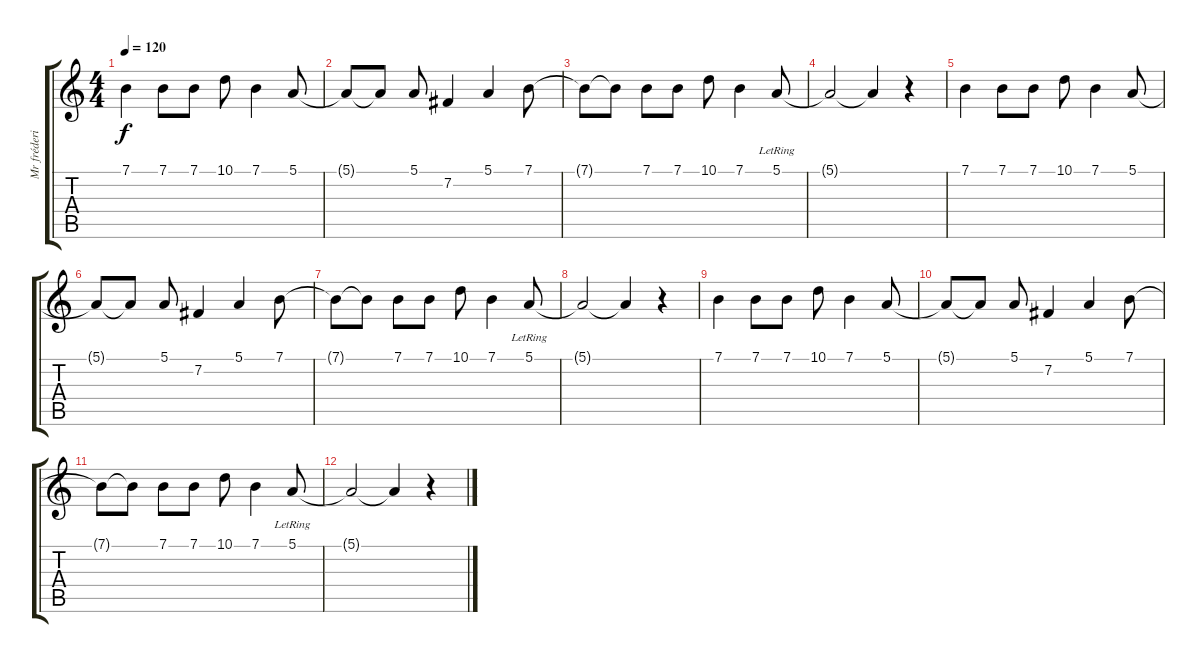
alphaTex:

\track ("Mr fréderic" "Mr fréderi") {instrument stringensemble1}
\staff {score tabs}
\tuning (E4 B3 G3 D3 A2 E2) {hide}
\ts (4 4)
\tempo 120
\clef g2
\ks c
7.1.4{dy f} 7.1.8 7.1.8 10.1.8 7.1.4 5.1.8 |
5.1{t}.8 5.1{t}.8 5.1.8 7.2.4 5.1.4 7.1.8 |
7.1{t}.8 7.1{t}.8 7.1.8 7.1.8 10.1.8 7.1.4 5.1{lr}.8 |
5.1{t}.2 5.1{t}.4 r.4 |
7.1.4 7.1.8 7.1.8 10.1.8 7.1.4 5.1.8 |
5.1{t}.8 5.1{t}.8 5.1.8 7.2.4 5.1.4 7.1.8 |
7.1{t}.8 7.1{t}.8 7.1.8 7.1.8 10.1.8 7.1.4 5.1{lr}.8 |
5.1{t}.2 5.1{t}.4 r.4 |
7.1.4 7.1.8 7.1.8 10.1.8 7.1.4 5.1.8 |
5.1{t}.8 5.1{t}.8 5.1.8 7.2.4 5.1.4 7.1.8 |
7.1{t}.8 7.1{t}.8 7.1.8 7.1.8 10.1.8 7.1.4 5.1{lr}.8 |
5.1{t}.2 5.1{t}.4 r.4
